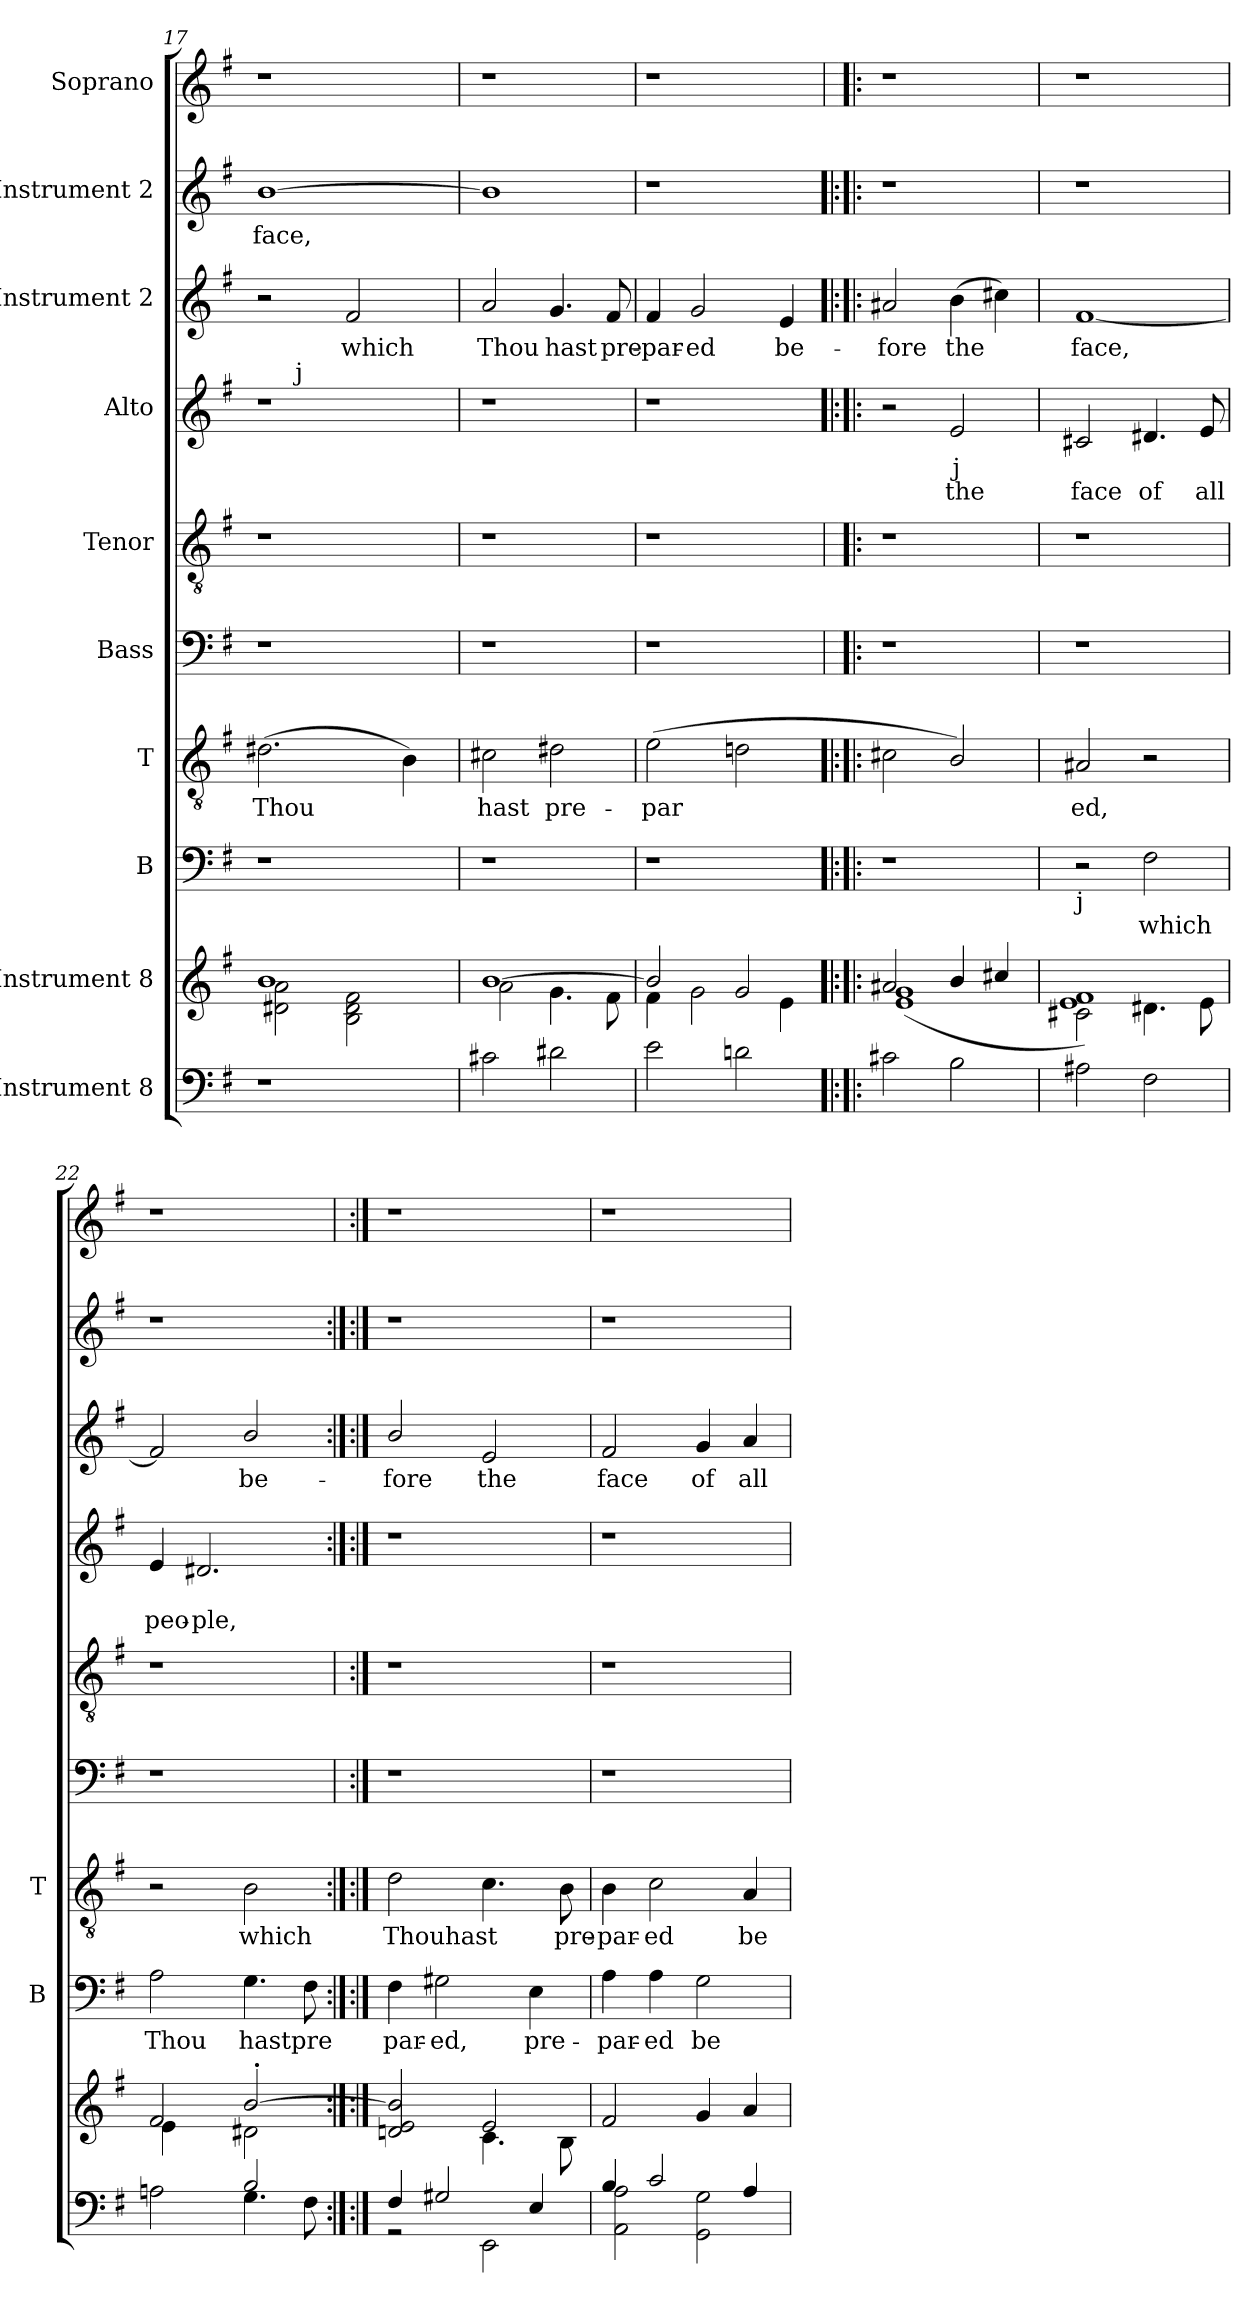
**kern	**kern	**kern	**text	**kern	**text	**kern	**kern	**kern	**text	**text	**kern	**text	**kern	**text	**kern
*part10	*part9	*part8	*part8	*part7	*part7	*part6	*part5	*part4	*part4	*part4	*part3	*part3	*part2	*part2	*part1
*staff10	*staff9	*staff8	*staff8	*staff7	*staff7	*staff6	*staff5	*staff4	*staff4	*staff4	*staff3	*staff3	*staff2	*staff2	*staff1
*I"Instrument 8	*I"Instrument 8	*I"B	*	*I"T	*	*I"Bass	*I"Tenor	*I"Alto	*	*	*I"Instrument 2	*	*I"Instrument 2	*	*I"Soprano
*	*	*I'B	*	*I'T	*	*	*	*	*	*	*	*	*	*	*
*clefF4	*clefG2	*clefF4	*	*clefGv2	*	*clefF4	*clefGv2	*clefG2	*	*	*clefG2	*	*clefG2	*	*clefG2
*k[f#]	*k[f#]	*k[f#]	*	*k[f#]	*	*k[f#]	*k[f#]	*k[f#]	*	*	*k[f#]	*	*k[f#]	*	*k[f#]
*G:	*G:	*G:	*	*G:	*	*G:	*G:	*G:	*	*	*G:	*	*G:	*	*G:
=17	=17	=17	=17	=17	=17	=17	=17	=17	=17	=17	=17	=17	=17	=17	=17
*	*^	*	*	*	*	*	*	*	*	*	*	*	*	*	*
!	!	!	!	!	!	!LO:LY:b:cj	!	!	!	!	!	!	!	!	!LO:LY:b:cj	!
*	*	*	*	*	*	*	*	*	*^	*	*	*	*	*	*	*
1r	1b	2d#X\ 2a\	1r	.	(>2.d#X\	Thou	1r	1r	1r	8.ryy	.	.	2r	.	[>1b	face,	1r
!	!	!	!	!	!	!	!	!	!	!LO:TX:a:t=j	!	!	!	!	!	!	!
.	.	.	.	.	.	.	.	.	.	2ryy	.	.	.	.	.	.	.
!	!	!	!	!	!	!	!	!	!	!	!	!	!	!LO:LY:b:cj	!	!	!
.	.	2d#\ 2B\ 2f#\	.	.	.	.	.	.	.	.	.	.	2f#/	which	.	.	.
.	.	.	.	.	.	.	.	.	.	4ryy	.	.	.	.	.	.	.
!	!	!	!	!	!	!LO:LY:b:cj	!	!	!	!	!	!	!	!	!	!	!
.	.	.	.	.	4B\)	.	.	.	.	.	.	.	.	.	.	.	.
.	.	.	.	.	.	.	.	.	.	16ryy	.	.	.	.	.	.	.
=18	=18	=18	=18	=18	=18	=18	=18	=18	=18	=18	=18	=18	=18	=18	=18	=18	=18
!	!	!	!	!	!	!LO:LY:b:cj	!	!	!	!	!	!	!	!LO:LY:b:cj	!	!LO:LY:b:cj	!
*	*	*	*	*	*	*	*	*	*v	*v	*	*	*	*	*	*	*
2c#X\	[>1b	2a\	1r	.	2c#X\	hast	1r	1r	1r	.	.	2a/	Thou	1b]	.	1r
!	!	!	!	!	!	!LO:LY:b:cj	!	!	!	!	!	!	!LO:LY:b:cj	!	!	!
2d#X\	.	4.g\	.	.	2d#X\	pre-	.	.	.	.	.	4.g/	hast	.	.	.
!	!	!	!	!	!	!	!	!	!	!	!	!	!LO:LY:b:cj	!	!	!
.	.	8f#\	.	.	.	.	.	.	.	.	.	8f#/	pre-	.	.	.
=19	=19	=19	=19	=19	=19	=19	=19	=19	=19	=19	=19	=19	=19	=19	=19	=19
!	!	!	!	!	!	!LO:LY:b:cj	!	!	!	!	!	!	!LO:LY:b:cj	!	!	!
2e\	2b/]	4f#\	1r	.	(>2e\	-par	1r	1r	1r	.	.	4f#/	-par-	1r	.	1r
!	!	!	!	!	!	!	!	!	!	!	!	!	!LO:LY:b:cj	!	!	!
.	.	2g\	.	.	.	.	.	.	.	.	.	2g/	-ed	.	.	.
!	!	!	!	!	!	!LO:LY:b:cj	!	!	!	!	!	!	!	!	!	!
2dn\	2g/	.	.	.	2dn\	.	.	.	.	.	.	.	.	.	.	.
!	!	!	!	!	!	!	!	!	!	!	!	!	!LO:LY:b:cj	!	!	!
.	.	4e\	.	.	.	.	.	.	.	.	.	4e/	be-	.	.	.
!!LO:PB:g=z
=20!|:	=20!|:	=20!|:	=20!|:	=20	=20!|:	=20	=20	=20	=20!|:	=20	=20	=20!|:	=20	=20!|:	=20	=20
!	!	!	!	!	!	!LO:LY:b:cj	!	!	!	!	!	!	!LO:LY:b:cj	!	!	!
2c#X\	2a#X/	(<1g 1e	1r	.	2c#X\	.	1r	1r	2r	.	.	2a#X/	-fore	1r	.	1r
!	!	!	!	!	!	!LO:LY:b:cj	!	!	!	!LO:LY:b:rj	!LO:LY:b:rj	!	!LO:LY:b:cj	!	!	!
2B\	4b/	.	.	.	2B/)	.	.	.	2e/	j	the	(>4b\	the	.	.	.
!	!	!	!	!	!	!	!	!	!	!	!	!	!LO:LY:b:cj	!	!	!
.	4cc#X/	.	.	.	.	.	.	.	.	.	.	4cc#X\)	.	.	.	.
=21	=21	=21	=21	=21	=21	=21	=21	=21	=21	=21	=21	=21	=21	=21	=21	=21
!	!	!	!LO:TX:b:t=j	!	!	!	!	!	!	!	!	!	!	!	!	!
!	!	!	!	!	!	!LO:LY:b:cj	!	!	!	!LO:LY:b:rj	!LO:LY:b:rj	!	!LO:LY:b:cj	!	!	!
2A#X\	2c#X\	1e 1f#)	2r	.	2A#X/	ed,	1r	1r	2c#X/	.	face	[<1f#	face,	1r	.	1r
!	!	!	!	!LO:LY:b:cj	!	!	!	!	!	!LO:LY:b:rj	!LO:LY:b:rj	!	!	!	!	!
2F#\	4.d#X\	.	2F#\	which	2r	.	.	.	4.d#X/	.	of	.	.	.	.	.
!	!	!	!	!	!	!	!	!	!	!LO:LY:b:rj	!LO:LY:b:rj	!	!	!	!	!
.	8e\	.	.	.	.	.	.	.	8e/	.	all	.	.	.	.	.
=22	=22	=22	=22	=22	=22	=22	=22	=22	=22	=22	=22	=22	=22	=22	=22	=22
*^	*	*	*	*	*	*	*	*	*	*	*	*	*	*	*	*
!	!	!	!	!	!LO:LY:b:cj	!	!	!	!	!	!LO:LY:b:rj	!LO:LY:b:rj	!	!LO:LY:b:cj	!	!	!
2ryy	2An\	2f#/	4e\	2A\	Thou	2r	.	1r	1r	4e/	.	peo-	2f#/]	.	1r	.	1r
!	!	!	!	!	!	!	!	!	!	!	!LO:LY:b:rj	!LO:LY:b:rj	!	!	!	!	!
.	.	.	4ryy	.	.	.	.	.	.	2.d#X/	-	ple,	.	.	.	.	.
!	!	!	!	!	!LO:LY:b:cj	!	!LO:LY:b:cj	!	!	!	!	!	!	!LO:LY:b:cj	!	!	!
2B/	4.G\	[>2b'</	2d#X\	4.G\	hastpre-	2B\	which	.	.	.	.	.	2b/	be-	.	.	.
!	!	!	!	!	!LO:LY:b:cj	!	!	!	!	!	!	!	!	!	!	!	!
.	8F#\	.	.	8F#\	--	.	.	.	.	.	.	.	.	.	.	.	.
=23:|!	=23:|!	=23:|!	=23:|!	=23:|!	=23	=23:|!	=23	=23	=23	=23:|!	=23	=23	=23:|!	=23	=23:|!	=23	=23
!	!	!	!	!	!LO:LY:b:cj	!	!LO:LY:b:cj	!	!	!	!	!	!	!LO:LY:b:cj	!	!	!
4F#/	2r	2b/] 2dn/ 2e/	2ryy	4F#\	-par-	2d\	Thouhast	1r	1r	1r	.	.	2b/	-fore	1r	.	1r
!	!	!	!	!	!LO:LY:b:cj	!	!	!	!	!	!	!	!	!	!	!	!
2G#X/	.	.	.	2G#X\	-ed,	.	.	.	.	.	.	.	.	.	.	.	.
!	!	!	!	!	!	!	!LO:LY:b:cj	!	!	!	!	!	!	!LO:LY:b:cj	!	!	!
.	2EE\	2e/	4.c\	.	.	4.c\	.	.	.	.	.	.	2e/	the	.	.	.
!	!	!	!	!	!LO:LY:b:cj	!	!	!	!	!	!	!	!	!	!	!	!
4E/	.	.	.	4E\	pre-	.	.	.	.	.	.	.	.	.	.	.	.
!	!	!	!	!	!	!	!LO:LY:b:cj	!	!	!	!	!	!	!	!	!	!
.	.	.	8B\	.	.	8B\	pre-	.	.	.	.	.	.	.	.	.	.
=24	=24	=24	=24	=24	=24	=24	=24	=24	=24	=24	=24	=24	=24	=24	=24	=24	=24
!	!	!	!	!	!LO:LY:b:cj	!	!LO:LY:b:cj	!	!	!	!	!	!	!LO:LY:b:cj	!	!	!
*	*	*v	*v	*	*	*	*	*	*	*	*	*	*	*	*	*	*
4B/	2A\ 2AA\	2f#/	4A\	-par-	4B\	-par-	1r	1r	1r	.	.	2f#/	face	1r	.	1r
!	!	!	!	!LO:LY:b:cj	!	!LO:LY:b:cj	!	!	!	!	!	!	!	!	!	!
2c/	.	.	4A\	-ed	2c\	-ed	.	.	.	.	.	.	.	.	.	.
!	!	!	!	!LO:LY:b:cj	!	!	!	!	!	!	!	!	!LO:LY:b:cj	!	!	!
.	2G\ 2GG\	4g/	2G\	be-	.	.	.	.	.	.	.	4g/	of	.	.	.
!	!	!	!	!	!	!LO:LY:b:cj	!	!	!	!	!	!	!LO:LY:b:cj	!	!	!
4A/	.	4a/	.	.	4A/	be-	.	.	.	.	.	4a/	all	.	.	.
*v	*v	*	*	*	*	*	*	*	*	*	*	*	*	*	*	*
=	=	=	=	=	=	=	=	=	=	=	=	=	=	=	=
*-	*-	*-	*-	*-	*-	*-	*-	*-	*-	*-	*-	*-	*-	*-	*-
